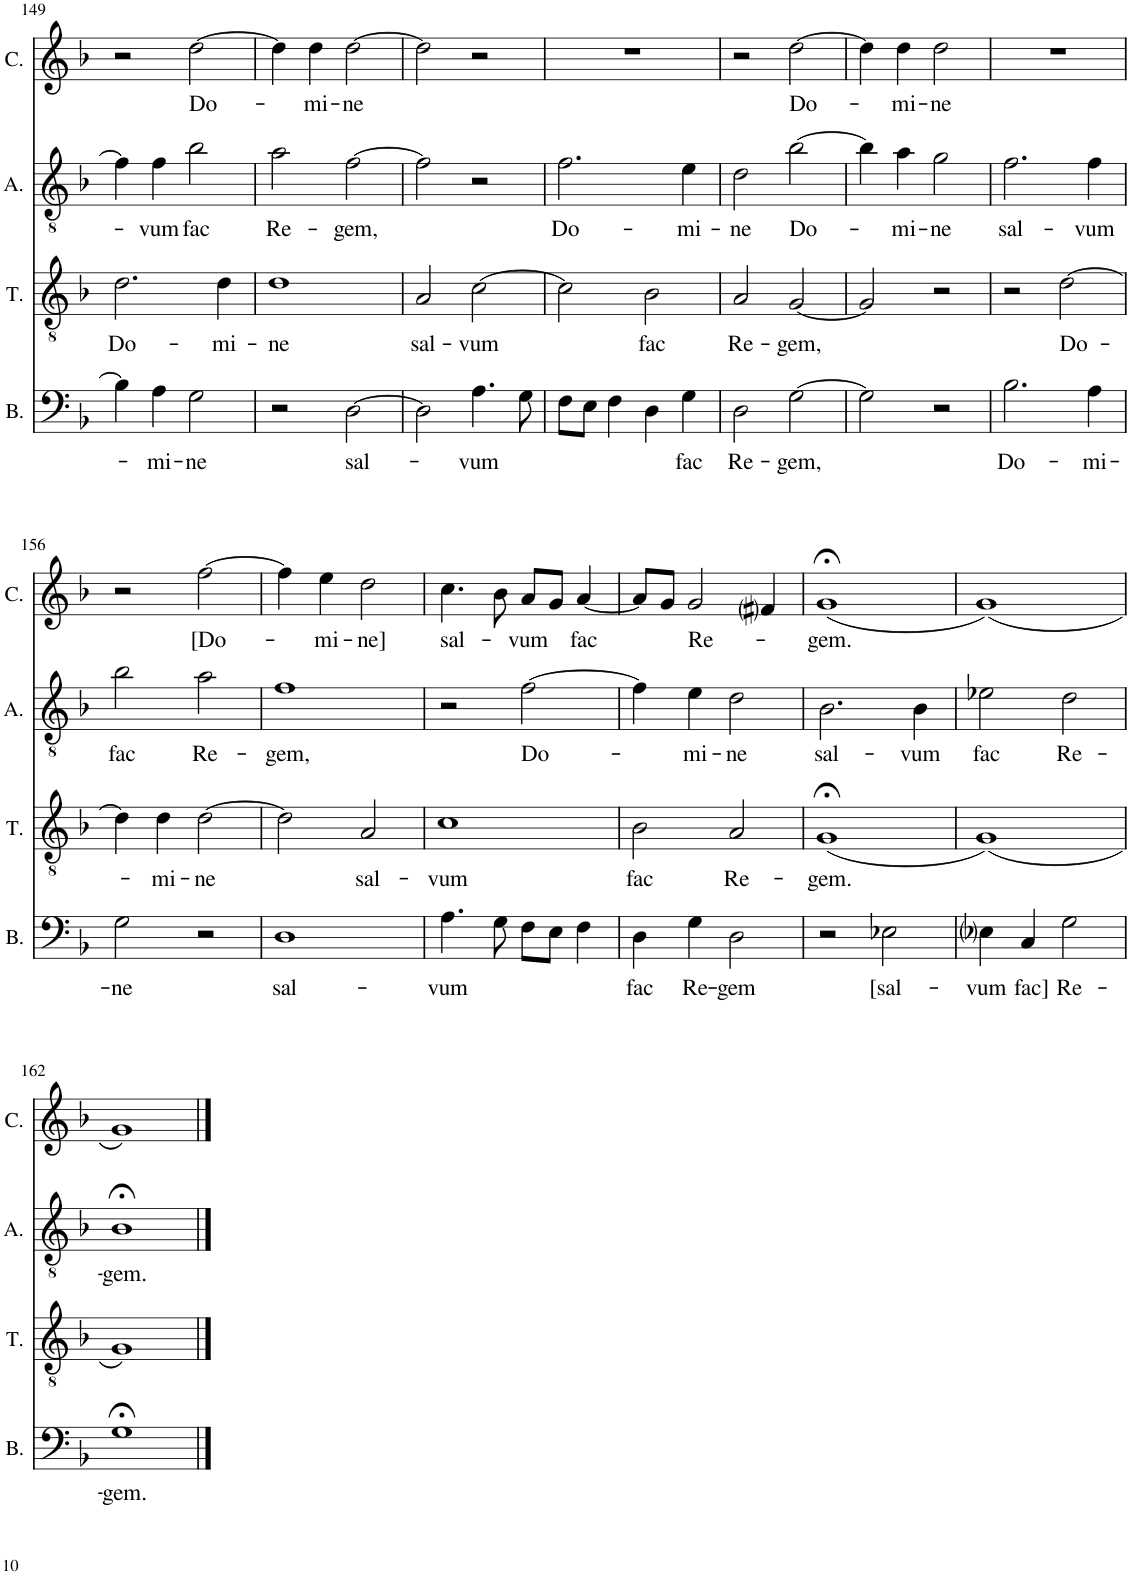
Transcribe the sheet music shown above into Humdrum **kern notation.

**kern	**text	**kern	**text	**kern	**text	**kern	**text
*part4	*part4	*part3	*part3	*part2	*part2	*part1	*part1
*staff4	*staff4	*staff3	*staff3	*staff2	*staff2	*staff1	*staff1
*I"Bassus	*	*I"Tenor	*	*I"Altus	*	*I"Cantus	*
*I'B.	*	*I'T.	*	*I'A.	*	*I'C.	*
!!LO:PB:g=z
*clefF4	*	*clefGv2	*	*clefGv2	*	*clefG2	*
*k[b-]	*	*k[b-]	*	*k[b-]	*	*k[b-]	*
*M2/2	*	*M2/2	*	*M2/2	*	*M2/2	*
*met(c|)	*	*met(c|)	*	*met(c|)	*	*met(c|)	*
=149	=149	=149	=149	=149	=149	=149	=149
!	!	!	!LO:LY:b	!	!	!	!
4B-\]	.	2.d\	Do-	4f\]	.	2r	.
!	!LO:LY:b	!	!	!	!LO:LY:b	!	!
4A\	-mi-	.	.	4f\	-vum	.	.
!	!LO:LY:b	!	!	!	!LO:LY:b	!	!LO:LY:b
2G\	-ne	.	.	2b-\	fac	[2dd\	Do-
!	!	!	!LO:LY:b	!	!	!	!
.	.	4d\	-mi-	.	.	.	.
=150	=150	=150	=150	=150	=150	=150	=150
!	!	!	!LO:LY:b	!	!LO:LY:b	!	!
2r	.	1d	-ne	2a\	Re-	4dd\]	.
!	!	!	!	!	!	!	!LO:LY:b
.	.	.	.	.	.	4dd\	-mi-
!	!LO:LY:b	!	!	!	!LO:LY:b	!	!LO:LY:b
[2D\	sal-	.	.	[2f\	-gem,	[2dd\	-ne
=151	=151	=151	=151	=151	=151	=151	=151
!	!	!	!LO:LY:b	!	!	!	!
2D\]	.	2A/	sal-	2f\]	.	2dd\]	.
!	!LO:LY:b	!	!LO:LY:b	!	!	!	!
4.A\	-vum	[2c\	-vum	2r	.	2r	.
8G\	.	.	.	.	.	.	.
=152	=152	=152	=152	=152	=152	=152	=152
!	!	!	!	!	!LO:LY:b	!	!
8F\L	.	2c\]	.	2.f\	Do-	1r	.
8E\J	.	.	.	.	.	.	.
4F\	.	.	.	.	.	.	.
!	!	!	!LO:LY:b	!	!	!	!
4D\	.	2B-\	fac	.	.	.	.
!	!LO:LY:b	!	!	!	!LO:LY:b	!	!
4G\	fac	.	.	4e\	-mi-	.	.
=153	=153	=153	=153	=153	=153	=153	=153
!	!LO:LY:b	!	!LO:LY:b	!	!LO:LY:b	!	!
2D\	Re-	2A/	Re-	2d\	-ne	2r	.
!	!LO:LY:b	!	!LO:LY:b	!	!LO:LY:b	!	!LO:LY:b
[2G\	-gem,	[2G/	-gem,	[2b-\	Do-	[2dd\	Do-
=154	=154	=154	=154	=154	=154	=154	=154
2G\]	.	2G/]	.	4b-\]	.	4dd\]	.
!	!	!	!	!	!LO:LY:b	!	!LO:LY:b
.	.	.	.	4a\	-mi-	4dd\	-mi-
!	!	!	!	!	!LO:LY:b	!	!LO:LY:b
2r	.	2r	.	2g\	-ne	2dd\	-ne
=155	=155	=155	=155	=155	=155	=155	=155
!	!LO:LY:b	!	!	!	!LO:LY:b	!	!
2.B-\	Do-	2r	.	2.f\	sal-	1r	.
!	!	!	!LO:LY:b	!	!	!	!
.	.	[2d\	Do-	.	.	.	.
!	!LO:LY:b	!	!	!	!LO:LY:b	!	!
4A\	-mi-	.	.	4f\	-vum	.	.
!!LO:LB:g=z
=156	=156	=156	=156	=156	=156	=156	=156
!	!LO:LY:b	!	!	!	!LO:LY:b	!	!
2G\	-ne	4d\]	.	2b-\	fac	2r	.
!	!	!	!LO:LY:b	!	!	!	!
.	.	4d\	-mi-	.	.	.	.
!	!	!	!LO:LY:b	!	!LO:LY:b	!	!LO:LY:b
2r	.	[2d\	-ne	2a\	Re-	[2ff\	[Do-
=157	=157	=157	=157	=157	=157	=157	=157
!	!LO:LY:b	!	!	!	!LO:LY:b	!	!
1D	sal-	2d\]	.	1f	-gem,	4ff\]	.
!	!	!	!	!	!	!	!LO:LY:b
.	.	.	.	.	.	4ee\	-mi-
!	!	!	!LO:LY:b	!	!	!	!LO:LY:b
.	.	2A/	sal-	.	.	2dd\	-ne]
=158	=158	=158	=158	=158	=158	=158	=158
!	!LO:LY:b	!	!LO:LY:b	!	!	!	!LO:LY:b
4.A\	-vum	1c	-vum	2r	.	4.cc\	sal-
8G\	.	.	.	.	.	8b-\	.
!	!	!	!	!	!LO:LY:b	!	!LO:LY:b
8F\L	.	.	.	[2f\	Do-	8a/L	-vum
8E\J	.	.	.	.	.	8g/J	.
!	!	!	!	!	!	!	!LO:LY:b
4F\	.	.	.	.	.	[4a/	fac
=159	=159	=159	=159	=159	=159	=159	=159
!	!LO:LY:b	!	!LO:LY:b	!	!	!	!
4D\	fac	2B-\	fac	4f\]	.	8a/L]	.
.	.	.	.	.	.	8g/J	.
!	!LO:LY:b	!	!	!	!LO:LY:b	!	!LO:LY:b
4G\	Re-	.	.	4e\	-mi-	2g/	Re-
!	!LO:LY:b	!	!LO:LY:b	!	!LO:LY:b	!	!
2D\	-gem	2A/	Re-	2d\	-ne	.	.
.	.	.	.	.	.	4f#i/	.
=160	=160	=160	=160	=160	=160	=160	=160
!	!	!	!LO:LY:b	!	!LO:LY:b	!	!LO:LY:b
2r	.	(1G;<	-gem.	2.B-\	sal-	(1g;<	-gem.
!	!LO:LY:b	!	!	!	!	!	!
2E-X\	[sal-	.	.	.	.	.	.
!	!	!	!	!	!LO:LY:b	!	!
.	.	.	.	4B-\	-vum	.	.
=161	=161	=161	=161	=161	=161	=161	=161
!	!LO:LY:b	!	!	!	!LO:LY:b	!	!
4E-i\	-vum	(1G)	.	2e-X\	fac	(1g)	.
!	!LO:LY:b	!	!	!	!	!	!
4C/	fac]	.	.	.	.	.	.
!	!LO:LY:b	!	!	!	!LO:LY:b	!	!
2G\	Re-	.	.	2d\	Re-	.	.
!!LO:LB:g=z
=162	=162	=162	=162	=162	=162	=162	=162
!	!LO:LY:b	!	!	!	!LO:LY:b	!	!
1G;<	-gem.	1G)	.	1B-;<	-gem.	1g)	.
==	==	==	==	==	==	==	==
*-	*-	*-	*-	*-	*-	*-	*-
